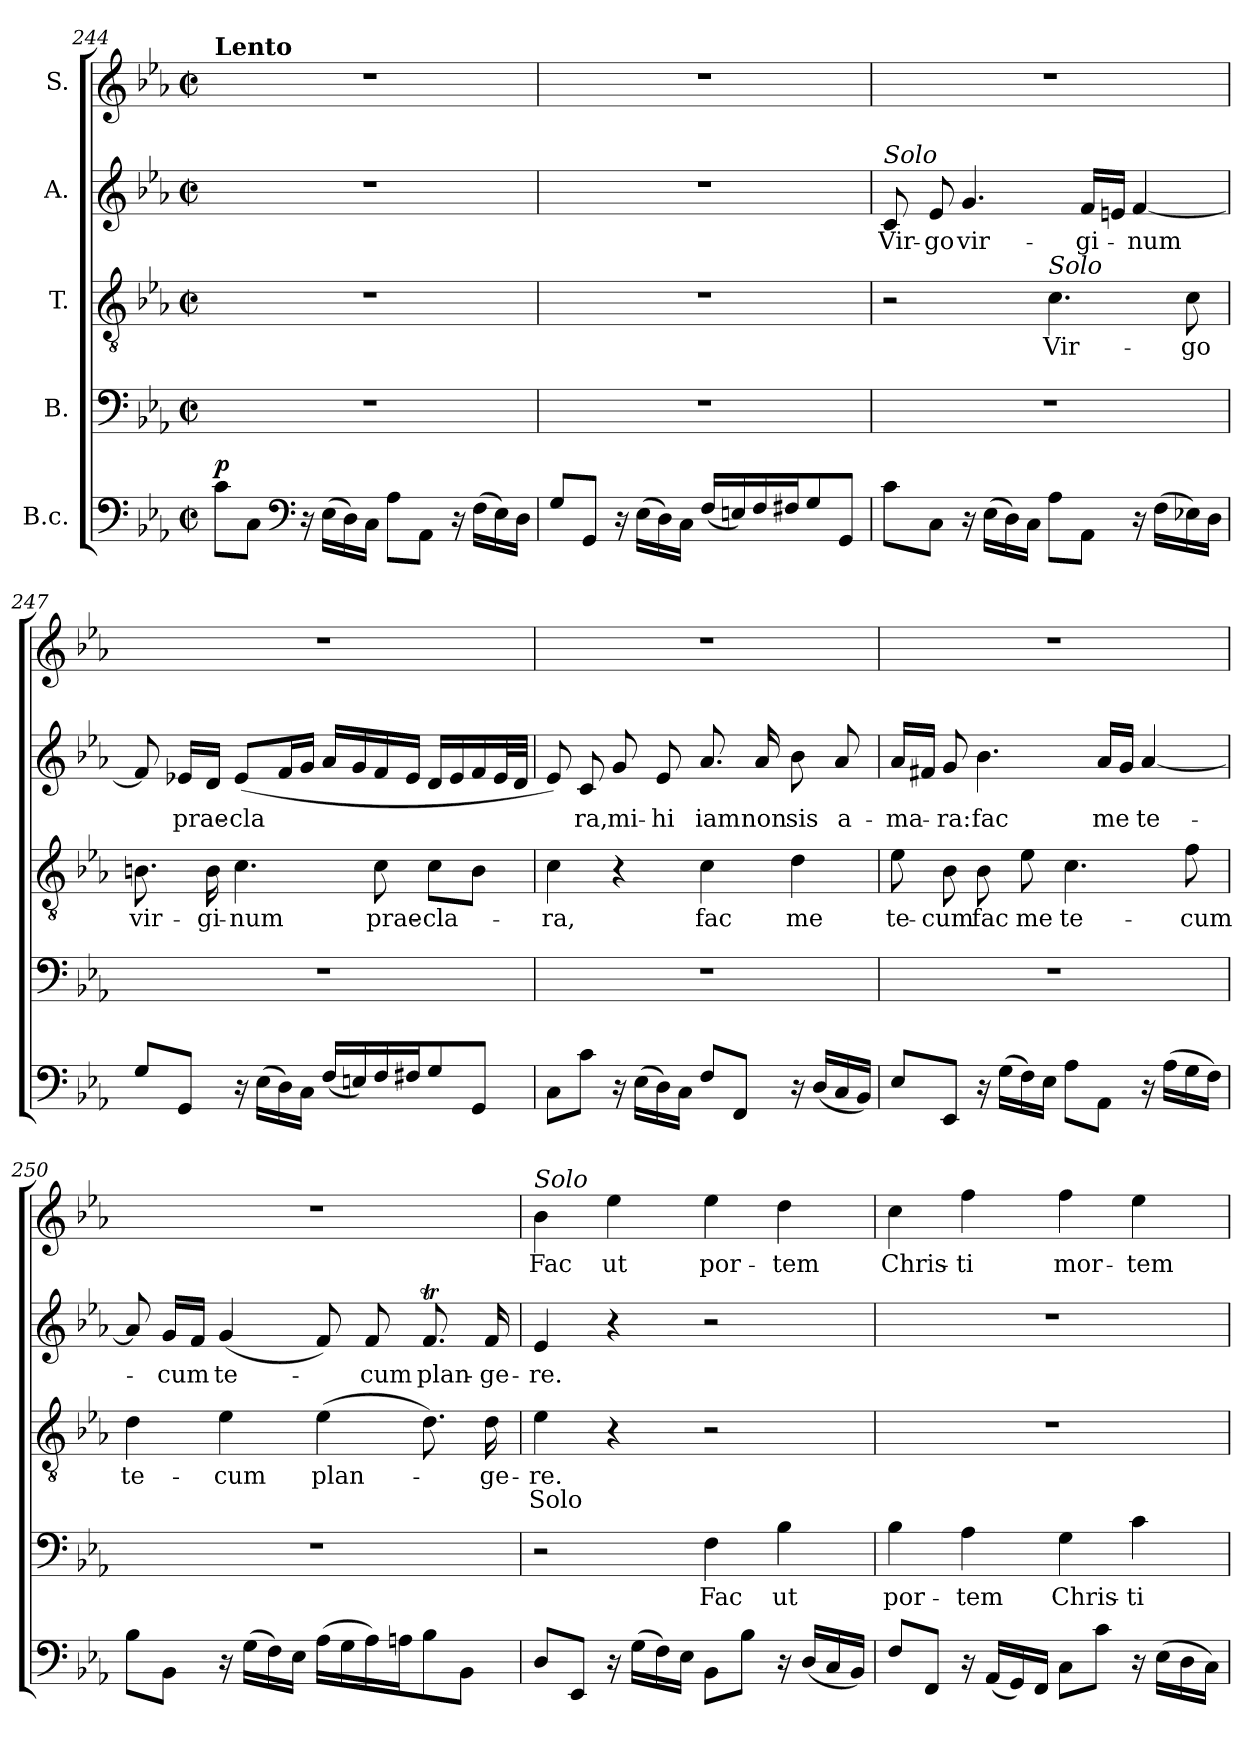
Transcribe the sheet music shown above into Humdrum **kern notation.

**kern	**dynam	**kern	**text	**kern	**text	**text	**kern	**text	**kern	**text
*part5	*part5	*part4	*part4	*part3	*part3	*part3	*part2	*part2	*part1	*part1
*staff5	*staff5	*staff4	*staff4	*staff3	*staff3	*staff3	*staff2	*staff2	*staff1	*staff1
*I"B.c.	*	*I"B.	*	*I"T.	*	*	*I"A.	*	*I"S.	*
*clefF4	*	*clefF4	*	*clefGv2	*	*	*clefG2	*	*clefG2	*
*k[b-e-a-]	*	*k[b-e-a-]	*	*k[b-e-a-]	*	*	*k[b-e-a-]	*	*k[b-e-a-]	*
*E-:	*	*E-:	*	*E-:	*	*	*E-:	*	*E-:	*
*M2/2	*	*M2/2	*	*M2/2	*	*	*M2/2	*	*M2/2	*
*met(c|)	*	*met(c|)	*	*met(c|)	*	*	*met(c|)	*	*met(c|)	*
=244	=244	=244	=244	=244	=244	=244	=244	=244	=244	=244
!	!	!	!	!	!	!	!	!	!LO:TX:a:B:t=Lento	!
!	!LO:DY:a	!	!	!	!	!	!	!	!	!
8c\L	p	1r	.	1r	.	.	1r	.	1r	.
8C\J	.	.	.	.	.	.	.	.	.	.
*clefF4	*	*	*	*	*	*	*	*	*	*
16r	.	.	.	.	.	.	.	.	.	.
(16E-\LL	.	.	.	.	.	.	.	.	.	.
16D\)	.	.	.	.	.	.	.	.	.	.
16C\JJ	.	.	.	.	.	.	.	.	.	.
8A-\L	.	.	.	.	.	.	.	.	.	.
8AA-\J	.	.	.	.	.	.	.	.	.	.
16r	.	.	.	.	.	.	.	.	.	.
(16F\LL	.	.	.	.	.	.	.	.	.	.
16E-\)	.	.	.	.	.	.	.	.	.	.
16D\JJ	.	.	.	.	.	.	.	.	.	.
=245	=245	=245	=245	=245	=245	=245	=245	=245	=245	=245
8G/L	.	1r	.	1r	.	.	1r	.	1r	.
8GG/J	.	.	.	.	.	.	.	.	.	.
16r	.	.	.	.	.	.	.	.	.	.
(16E-\LL	.	.	.	.	.	.	.	.	.	.
16D\)	.	.	.	.	.	.	.	.	.	.
16C\JJ	.	.	.	.	.	.	.	.	.	.
(16F/LL	.	.	.	.	.	.	.	.	.	.
16En/)	.	.	.	.	.	.	.	.	.	.
16F/	.	.	.	.	.	.	.	.	.	.
16F#X/J	.	.	.	.	.	.	.	.	.	.
8G/	.	.	.	.	.	.	.	.	.	.
8GG/J	.	.	.	.	.	.	.	.	.	.
=246	=246	=246	=246	=246	=246	=246	=246	=246	=246	=246
!	!	!	!	!	!	!	!LO:TX:a:i:t=Solo	!	!	!
!	!	!	!	!	!	!	!	!LO:LY:b	!	!
8c\L	.	1r	.	2r	.	.	8c/	Vir-	1r	.
!	!	!	!	!	!	!	!	!LO:LY:b	!	!
8C\J	.	.	.	.	.	.	8e-/	-go	.	.
!	!	!	!	!	!	!	!	!LO:LY:b	!	!
16r	.	.	.	.	.	.	4.g/	vir-	.	.
(16E-\LL	.	.	.	.	.	.	.	.	.	.
16D\)	.	.	.	.	.	.	.	.	.	.
16C\JJ	.	.	.	.	.	.	.	.	.	.
!	!	!	!	!LO:TX:a:i:t=Solo	!	!	!	!	!	!
!	!	!	!	!	!LO:LY:b	!	!	!	!	!
8A-\L	.	.	.	4.c\	Vir-	.	.	.	.	.
!	!	!	!	!	!	!	!	!LO:LY:b	!	!
8AA-\J	.	.	.	.	.	.	16f/LL	-gi-	.	.
.	.	.	.	.	.	.	16en/JJ	.	.	.
!	!	!	!	!	!	!	!	!LO:LY:b	!	!
16r	.	.	.	.	.	.	[4f/	-num	.	.
(16F\LL	.	.	.	.	.	.	.	.	.	.
!	!	!	!	!	!LO:LY:b	!	!	!	!	!
16E-X\)	.	.	.	8c\	-go	.	.	.	.	.
16D\JJ	.	.	.	.	.	.	.	.	.	.
!!LO:LB:g=z
=247	=247	=247	=247	=247	=247	=247	=247	=247	=247	=247
!	!	!	!	!	!LO:LY:b	!	!	!	!	!
8G/L	.	1r	.	8.Bn\	vir-	.	8f/]	.	1r	.
!	!	!	!	!	!	!	!	!LO:LY:b	!	!
8GG/J	.	.	.	.	.	.	16e-X/LL	prae-	.	.
!	!	!	!	!	!LO:LY:b	!	!	!	!	!
.	.	.	.	16B\	-gi-	.	16d/JJ	.	.	.
!	!	!	!	!	!LO:LY:b	!	!	!LO:LY:b	!	!
16r	.	.	.	4.c\	-num	.	(>8e-/L	-cla	.	.
(16E-\LL	.	.	.	.	.	.	.	.	.	.
16D\)	.	.	.	.	.	.	16f/L	.	.	.
16C\JJ	.	.	.	.	.	.	16g/JJ	.	.	.
(16F/LL	.	.	.	.	.	.	16a-/LL	.	.	.
16En/)	.	.	.	.	.	.	16g/	.	.	.
!	!	!	!	!	!LO:LY:b	!	!	!	!	!
16F/	.	.	.	8c\	prae-	.	16f/	.	.	.
16F#X/J	.	.	.	.	.	.	16e-/JJ	.	.	.
!	!	!	!	!	!LO:LY:b	!	!	!	!	!
8G/	.	.	.	8c\L	-cla-	.	16d/LL	.	.	.
.	.	.	.	.	.	.	16e-/	.	.	.
8GG/J	.	.	.	8B\J	.	.	16f/	.	.	.
.	.	.	.	.	.	.	32e-/L	.	.	.
.	.	.	.	.	.	.	32d/JJJ	.	.	.
=248	=248	=248	=248	=248	=248	=248	=248	=248	=248	=248
!	!	!	!	!	!LO:LY:b	!	!	!	!	!
8C\L	.	1r	.	4c\	-ra,	.	8e-/)	.	1r	.
!	!	!	!	!	!	!	!	!LO:LY:b	!	!
8c\J	.	.	.	.	.	.	8c/	ra,	.	.
!	!	!	!	!	!	!	!	!LO:LY:b	!	!
16r	.	.	.	4r	.	.	8g/	mi-	.	.
(16E-\LL	.	.	.	.	.	.	.	.	.	.
!	!	!	!	!	!	!	!	!LO:LY:b	!	!
16D\)	.	.	.	.	.	.	8e-/	-hi	.	.
16C\JJ	.	.	.	.	.	.	.	.	.	.
!	!	!	!	!	!LO:LY:b	!	!	!LO:LY:b	!	!
8F/L	.	.	.	4c\	fac	.	8.a-/	iam	.	.
8FF/J	.	.	.	.	.	.	.	.	.	.
!	!	!	!	!	!	!	!	!LO:LY:b	!	!
.	.	.	.	.	.	.	16a-/	non	.	.
!	!	!	!	!	!LO:LY:b	!	!	!LO:LY:b	!	!
16r	.	.	.	4d\	me	.	8b-\	sis	.	.
(16D/LL	.	.	.	.	.	.	.	.	.	.
!	!	!	!	!	!	!	!	!LO:LY:b	!	!
16C/	.	.	.	.	.	.	8a-/	a-	.	.
16BB-/JJ)	.	.	.	.	.	.	.	.	.	.
=249	=249	=249	=249	=249	=249	=249	=249	=249	=249	=249
!	!	!	!	!	!LO:LY:b	!	!	!LO:LY:b	!	!
8E-/L	.	1r	.	8e-\	te-	.	16a-/LL	-ma-	1r	.
.	.	.	.	.	.	.	16f#X/JJ	.	.	.
!	!	!	!	!	!LO:LY:b	!	!	!LO:LY:b	!	!
8EE-/J	.	.	.	8B-\	-cum	.	8g/	-ra:	.	.
!	!	!	!	!	!LO:LY:b	!	!	!LO:LY:b	!	!
16r	.	.	.	8B-\	fac	.	4.b-\	fac	.	.
(16G\LL	.	.	.	.	.	.	.	.	.	.
!	!	!	!	!	!LO:LY:b	!	!	!	!	!
16F\)	.	.	.	8e-\	me	.	.	.	.	.
16E-\JJ	.	.	.	.	.	.	.	.	.	.
!	!	!	!	!	!LO:LY:b	!	!	!	!	!
8A-\L	.	.	.	4.c\	te-	.	.	.	.	.
!	!	!	!	!	!	!	!	!LO:LY:b	!	!
8AA-\J	.	.	.	.	.	.	16a-/LL	me	.	.
.	.	.	.	.	.	.	16g/JJ	.	.	.
!	!	!	!	!	!	!	!	!LO:LY:b	!	!
16r	.	.	.	.	.	.	[4a-/	te-	.	.
(16A-\LL	.	.	.	.	.	.	.	.	.	.
!	!	!	!	!	!LO:LY:b	!	!	!	!	!
16G\	.	.	.	8f\	-cum	.	.	.	.	.
16F\JJ)	.	.	.	.	.	.	.	.	.	.
!!LO:PB:g=z
=250	=250	=250	=250	=250	=250	=250	=250	=250	=250	=250
!	!	!	!	!	!LO:LY:b	!	!	!	!	!
8B-\L	.	1r	.	4d\	te-	.	8a-/]	.	1r	.
!	!	!	!	!	!	!	!	!LO:LY:b	!	!
8BB-\J	.	.	.	.	.	.	16g/LL	-cum	.	.
.	.	.	.	.	.	.	16f/JJ	.	.	.
!	!	!	!	!	!LO:LY:b	!	!	!LO:LY:b	!	!
16r	.	.	.	4e-\	-cum	.	(4g/	te-	.	.
(16G\LL	.	.	.	.	.	.	.	.	.	.
16F\)	.	.	.	.	.	.	.	.	.	.
16E-\JJ	.	.	.	.	.	.	.	.	.	.
!	!	!	!	!	!LO:LY:b	!	!	!	!	!
(16A-\LL	.	.	.	(>4e-\	plan-	.	8f/)	.	.	.
16G\	.	.	.	.	.	.	.	.	.	.
!	!	!	!	!	!	!	!	!LO:LY:b	!	!
16A-\)	.	.	.	.	.	.	8f/	-cum	.	.
16An\J	.	.	.	.	.	.	.	.	.	.
!	!	!	!	!	!	!	!	!LO:LY:b	!	!
8B-\	.	.	.	8.d\)	.	.	8.fT/	plan-	.	.
8BB-\J	.	.	.	.	.	.	.	.	.	.
!	!	!	!	!	!LO:LY:b	!	!	!LO:LY:b	!	!
.	.	.	.	16d\	-ge-	.	16f/	-ge-	.	.
=251	=251	=251	=251	=251	=251	=251	=251	=251	=251	=251
!	!	!	!	!	!	!	!	!	!LO:TX:a:i:t=Solo	!
!	!	!	!	!	!LO:LY:b	!LO:LY:b	!	!LO:LY:b	!	!LO:LY:b
8D/L	.	2r	.	4e-\	-re.	Solo	4e-/	-re.	4b-\	Fac
8EE-/J	.	.	.	.	.	.	.	.	.	.
!	!	!	!	!	!	!	!	!	!	!LO:LY:b
16r	.	.	.	4r	.	.	4r	.	4ee-\	ut
(16G\LL	.	.	.	.	.	.	.	.	.	.
16F\)	.	.	.	.	.	.	.	.	.	.
16E-\JJ	.	.	.	.	.	.	.	.	.	.
!	!	!	!LO:LY:b	!	!	!	!	!	!	!LO:LY:b
8BB-\L	.	4F\	Fac	2r	.	.	2r	.	4ee-\	por-
8B-\J	.	.	.	.	.	.	.	.	.	.
!	!	!	!LO:LY:b	!	!	!	!	!	!	!LO:LY:b
16r	.	4B-\	ut	.	.	.	.	.	4dd\	-tem
(16D/LL	.	.	.	.	.	.	.	.	.	.
16C/	.	.	.	.	.	.	.	.	.	.
16BB-/JJ)	.	.	.	.	.	.	.	.	.	.
=252	=252	=252	=252	=252	=252	=252	=252	=252	=252	=252
!	!	!	!LO:LY:b	!	!	!	!	!	!	!LO:LY:b
8F/L	.	4B-\	por-	1r	.	.	1r	.	4cc\	Chris-
8FF/J	.	.	.	.	.	.	.	.	.	.
!	!	!	!LO:LY:b	!	!	!	!	!	!	!LO:LY:b
16r	.	4A-\	-tem	.	.	.	.	.	4ff\	-ti
(16AA-/LL	.	.	.	.	.	.	.	.	.	.
16GG/)	.	.	.	.	.	.	.	.	.	.
16FF/JJ	.	.	.	.	.	.	.	.	.	.
!	!	!	!LO:LY:b	!	!	!	!	!	!	!LO:LY:b
8C\L	.	4G\	Chris-	.	.	.	.	.	4ff\	mor-
8c\J	.	.	.	.	.	.	.	.	.	.
!	!	!	!LO:LY:b	!	!	!	!	!	!	!LO:LY:b
16r	.	4c\	-ti	.	.	.	.	.	4ee-\	-tem
(16E-\LL	.	.	.	.	.	.	.	.	.	.
16D\	.	.	.	.	.	.	.	.	.	.
16C\JJ)	.	.	.	.	.	.	.	.	.	.
=	=	=	=	=	=	=	=	=	=	=
*-	*-	*-	*-	*-	*-	*-	*-	*-	*-	*-
